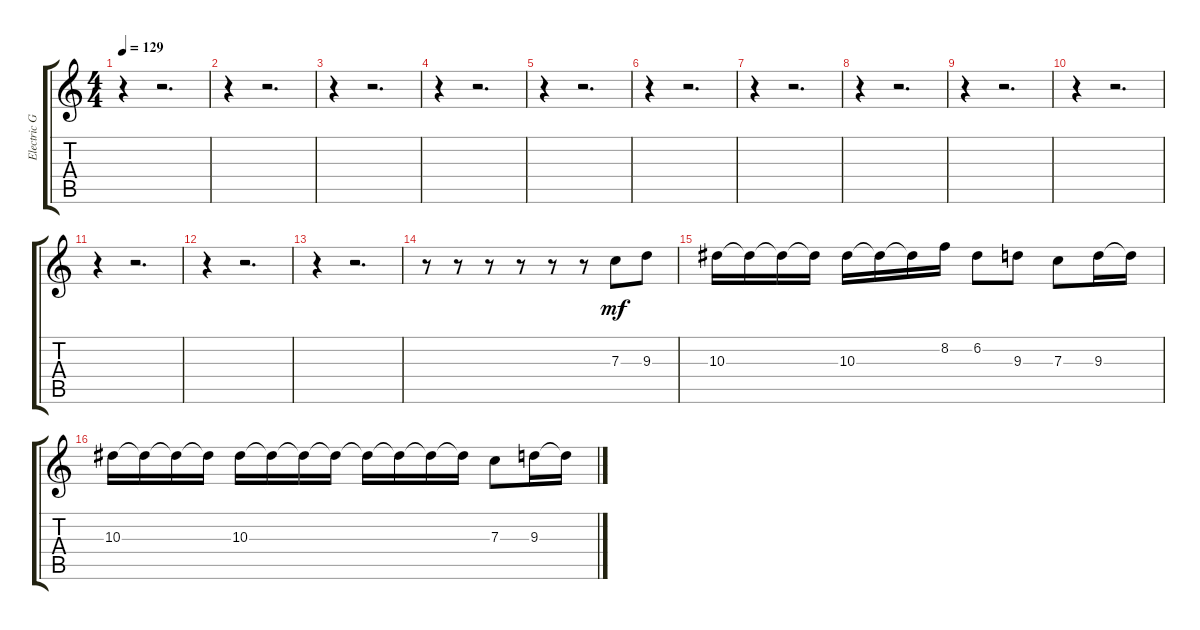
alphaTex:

\track ("Electric Guitar" "Electric G") {instrument distortionguitar}
\staff {score tabs}
\tuning (D4 A3 F3 C3 G2 C2) {hide}
\ts (4 4)
\tempo 129
\clef g2
\ks c
r.4{dy mf} r.2{d} |
r.4 r.2{d} |
r.4 r.2{d} |
r.4 r.2{d} |
r.4 r.2{d} |
r.4 r.2{d} |
r.4 r.2{d} |
r.4 r.2{d} |
r.4 r.2{d} |
r.4 r.2{d} |
r.4 r.2{d} |
r.4 r.2{d} |
r.4 r.2{d} |
r.8 r.8 r.8 r.8 r.8 r.8 7.3.8 9.3.8 |
10.3.16 10.3{t}.16 10.3{t}.16 10.3{t}.16 10.3.16 10.3{t}.16 10.3{t}.16 8.2.16 6.2.8 9.3.8 7.3.8 9.3.16 9.3{t}.16 |
10.3.16 10.3{t}.16 10.3{t}.16 10.3{t}.16 10.3.16 10.3{t}.16 10.3{t}.16 10.3{t}.16 10.3{t}.16 10.3{t}.16 10.3{t}.16 10.3{t}.16 7.3.8 9.3.16 9.3{t}.16
